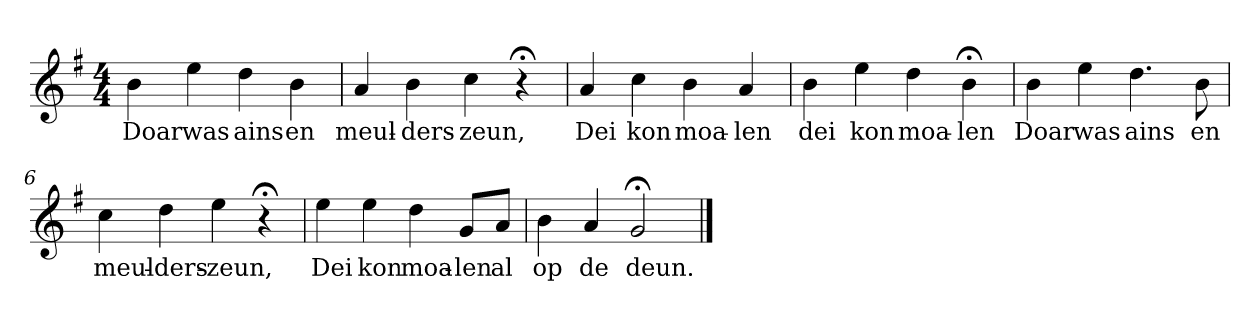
**kern	**text
*part1	*part1
*staff1	*staff1
*k[f#]	*
*G:	*
*M4/4	*
*MM120	*
=1	=1
4b	Doar
4ee	was
4dd	ains
4b	en
=2	=2
4a	meul-
4b	-ders-
4cc	-zeun,
4r;<	.
=3	=3
4a	Dei
4cc	kon
4b	moa-
4a	-len
=4	=4
4b	dei
4ee	kon
4dd	moa-
4b;<	-len
=5	=5
4b	Doar
4ee	was
4.dd	ains
8b	en
=6	=6
4cc	meul-
4dd	-ders-
4ee	-zeun,
4r;<	.
=7	=7
4ee	Dei
4ee	kon
4dd	moa-
8gL	-len
8aJ	al
=8	=8
4b	op
4a	de
2g;<	deun.
==	==
*-	*-
